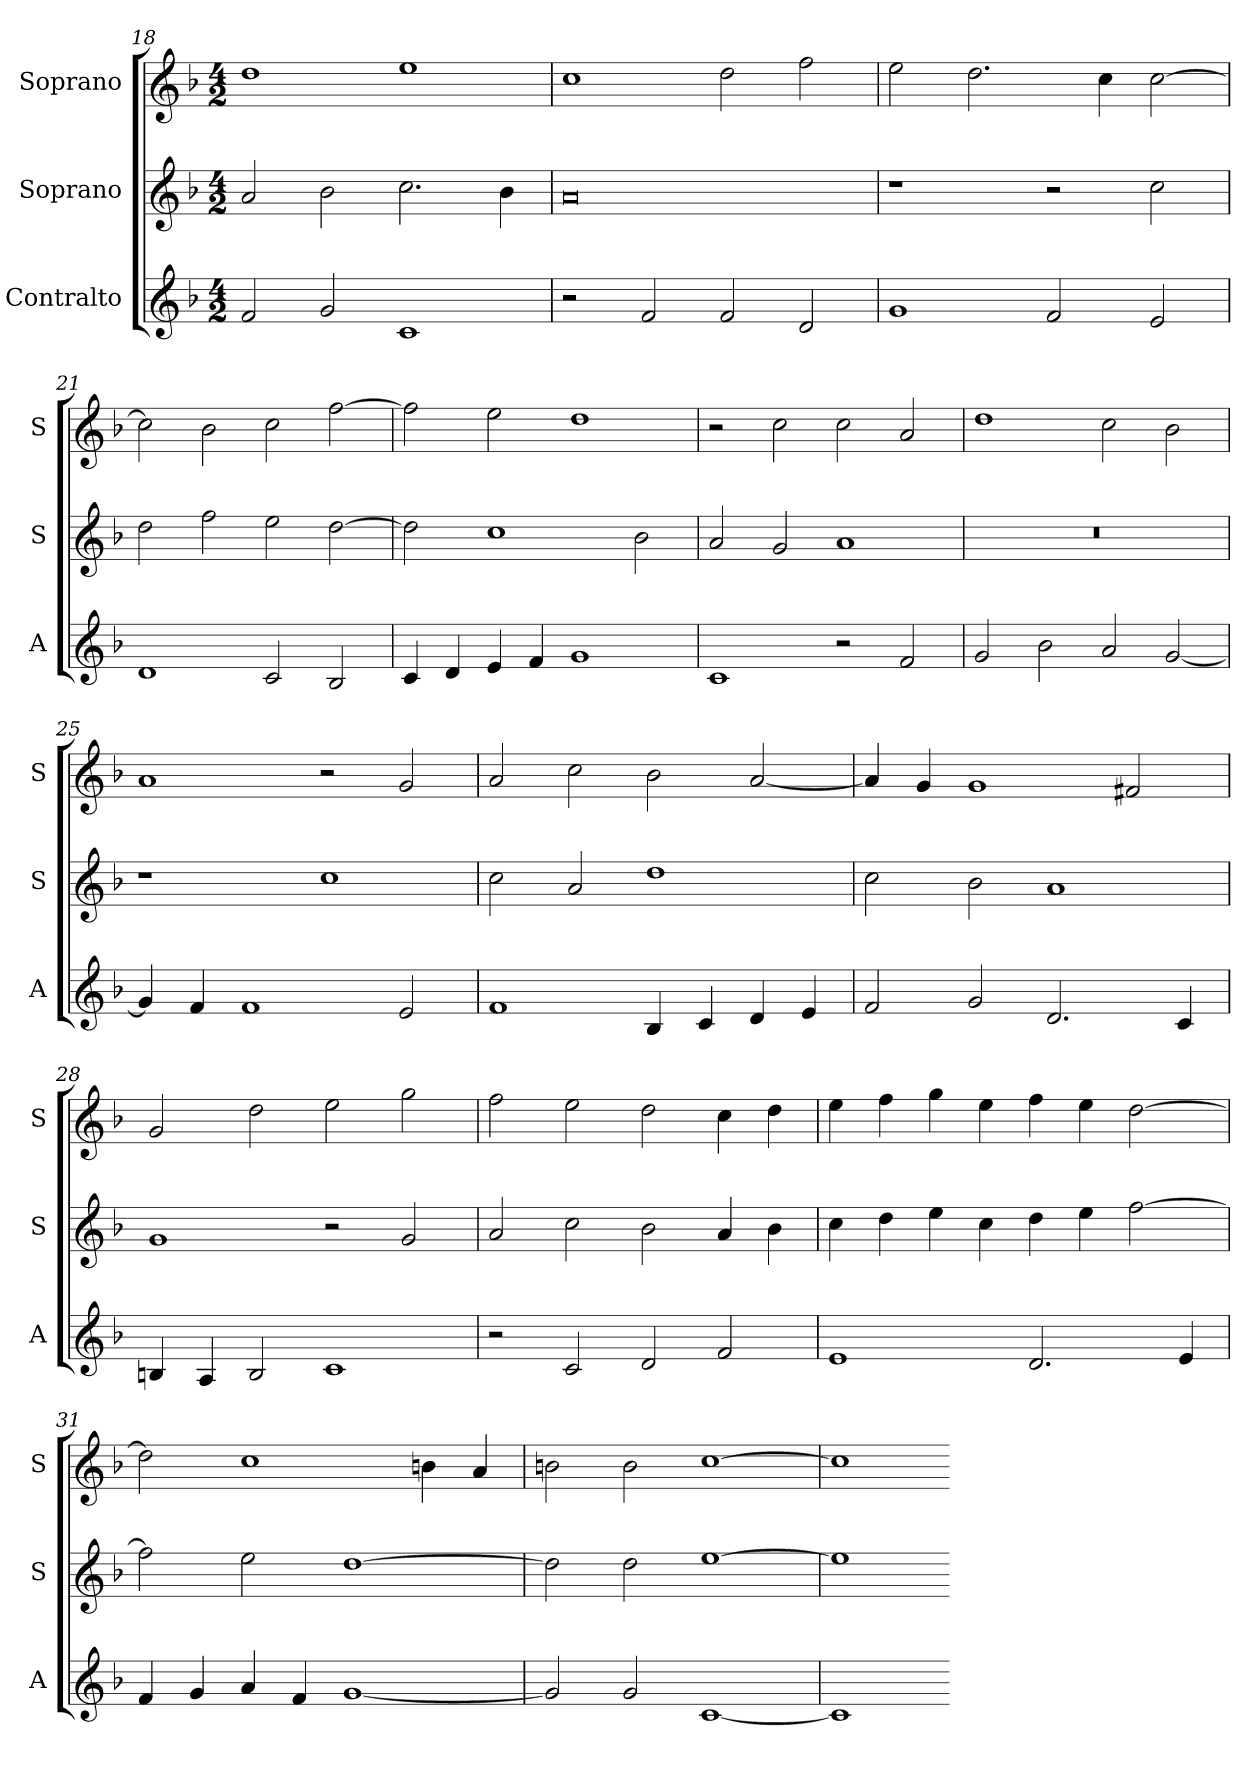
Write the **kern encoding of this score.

**kern	**kern	**kern
*part3	*part2	*part1
*staff3	*staff2	*staff1
*I"Contralto	*I"Soprano	*I"Soprano
*I'A	*I'S	*I'S
*clefG2	*clefG2	*clefG2
*k[b-]	*k[b-]	*k[b-]
*F:ion	*F:ion	*F:ion
*M4/2	*M4/2	*M4/2
=18	=18	=18
2f	2a	1dd
2g	2b-	.
1c	2.cc	1ee
.	4b-	.
=19	=19	=19
2r	0a	1cc
2f	.	.
2f	.	2dd
2d	.	2ff
=20	=20	=20
1g	1r	2ee
.	.	2.dd
2f	2r	.
.	.	4cc
2e	2cc	[2cc
=21	=21	=21
1d	2dd	2cc]
.	2ff	2b-
2c	2ee	2cc
2B-	[2dd	[2ff
=22	=22	=22
4c	2dd]	2ff]
4d	.	.
4e	1cc	2ee
4f	.	.
1g	.	1dd
.	2b-	.
=23	=23	=23
1c	2a	2r
.	2g	2cc
2r	1a	2cc
2f	.	2a
=24	=24	=24
2g	0r	1dd
2b-	.	.
2a	.	2cc
[2g	.	2b-
=25	=25	=25
4g]	1r	1a
4f	.	.
1f	.	.
.	1cc	2r
2e	.	2g
=26	=26	=26
1f	2cc	2a
.	2a	2cc
4B-	1dd	2b-
4c	.	.
4d	.	[2a
4e	.	.
=27	=27	=27
2f	2cc	4a]
.	.	4g
2g	2b-	1g
2.d	1a	.
.	.	2f#X
4c	.	.
=28	=28	=28
4Bn	1g	2g
4A	.	.
2B	.	2dd
1c	2r	2ee
.	2g	2gg
=29	=29	=29
2r	2a	2ff
2c	2cc	2ee
2d	2b-	2dd
2f	4a	4cc
.	4b-	4dd
=30	=30	=30
1e	4cc	4ee
.	4dd	4ff
.	4ee	4gg
.	4cc	4ee
2.d	4dd	4ff
.	4ee	4ee
.	[2ff	[2dd
4e	.	.
=31	=31	=31
4f	2ff]	2dd]
4g	.	.
4a	2ee	1cc
4f	.	.
[1g	[1dd	.
.	.	4bn
.	.	4a
=32	=32	=32
2g]	2dd]	2bn
2g	2dd	2b
[1c	[1ee	[1cc
=33	=33	=33
1c]	1ee]	1cc]
=-	=-	=-
*-	*-	*-
